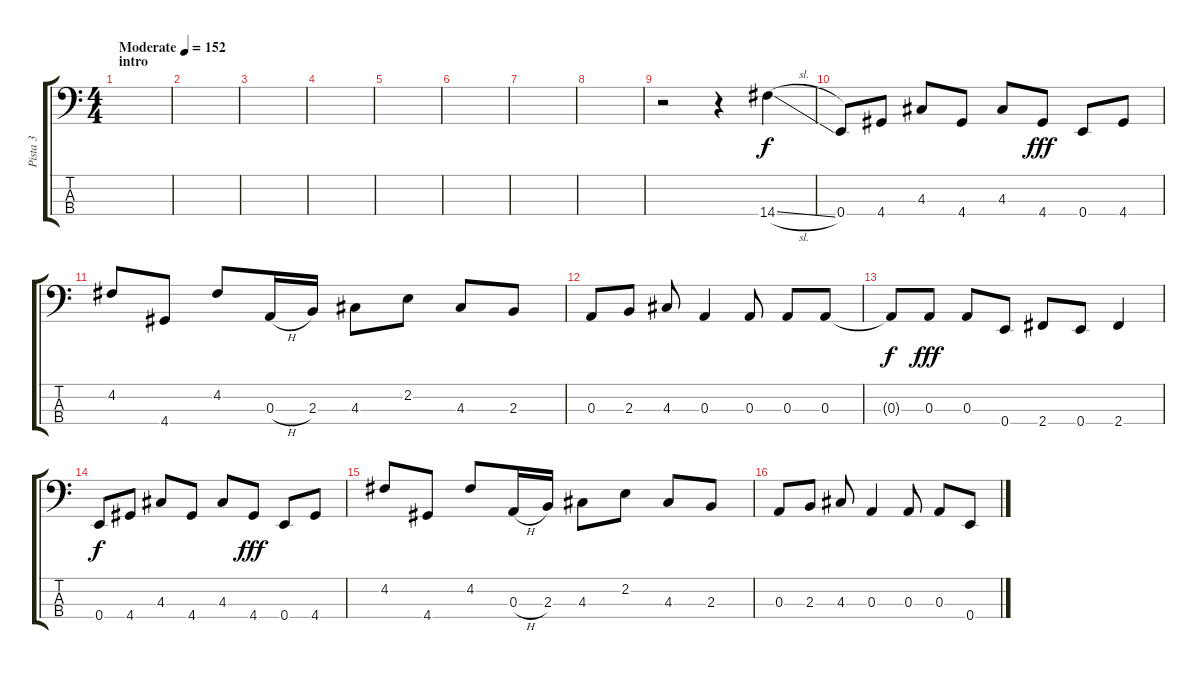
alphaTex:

\track ("Pista 3" "Pista 3") {instrument electricbassfinger}
\staff {score tabs}
\tuning (G2 D2 A1 E1) {hide}
\ts (4 4)
\section ("" "intro")
\tempo (152 "Moderate")
\clef f4
\ks c
|
|
|
|
|
|
|
|
r.2 r.4 14.4{sl}.4 |
0.4.8 4.4.8 4.3.8 4.4.8 4.3.8 4.4.8{dy fff} 0.4.8 4.4.8 |
4.2.8 4.4.8 4.2.8 0.3{h}.16 2.3.16 4.3.8 2.2.8 4.3.8 2.3.8 |
0.3.8 2.3.8 4.3.8 0.3.4 0.3.8 0.3.8 0.3.8 |
0.3{t}.8{dy f} 0.3.8{dy fff} 0.3.8 0.4.8 2.4.8 0.4.8 2.4.4 |
0.4.8{dy f} 4.4.8 4.3.8 4.4.8 4.3.8 4.4.8{dy fff} 0.4.8 4.4.8 |
4.2.8 4.4.8 4.2.8 0.3{h}.16 2.3.16 4.3.8 2.2.8 4.3.8 2.3.8 |
0.3.8 2.3.8 4.3.8 0.3.4 0.3.8 0.3.8 0.4.8
